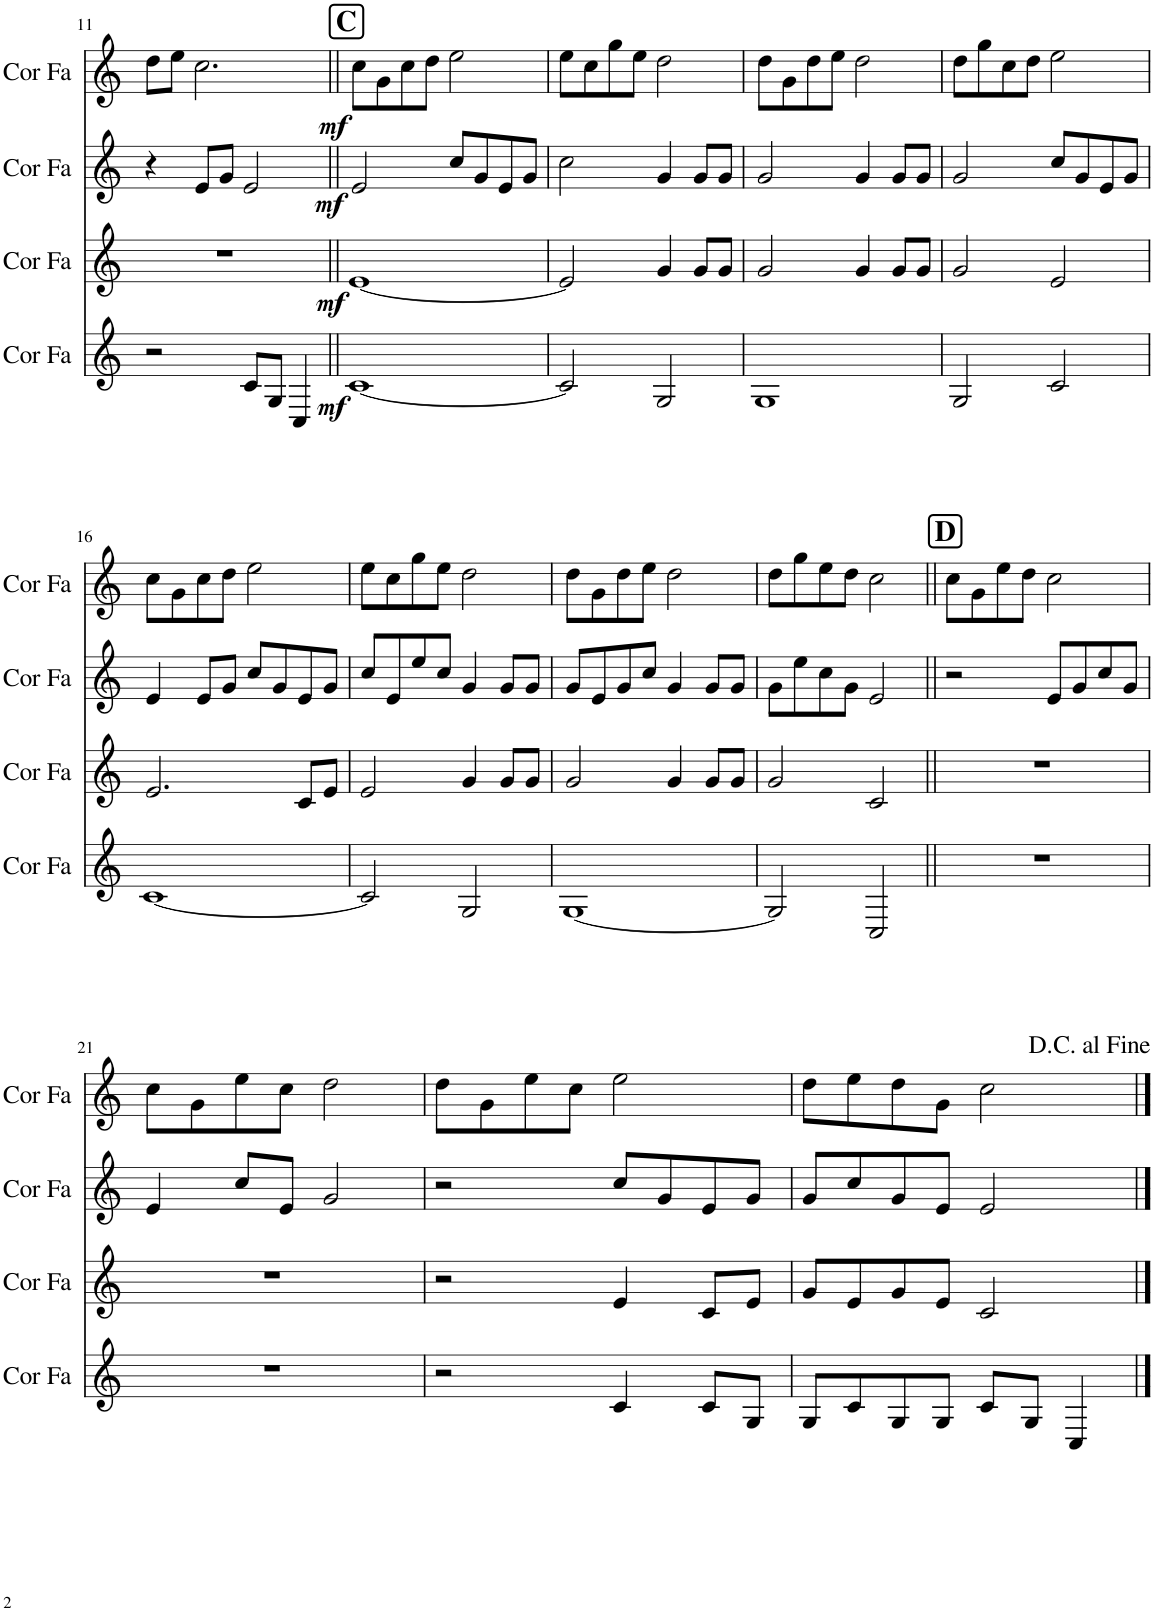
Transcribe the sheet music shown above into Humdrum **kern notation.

**kern	**dynam	**kern	**dynam	**kern	**dynam	**kern	**dynam
*part4	*part4	*part3	*part3	*part2	*part2	*part1	*part1
*staff4	*staff4	*staff3	*staff3	*staff2	*staff2	*staff1	*staff1
*I"Cor en Fa	*	*I"Cor en Fa	*	*I"Cor en Fa	*	*I"Cor en Fa	*
*I'Cor Fa	*	*I'Cor Fa	*	*I'Cor Fa	*	*I'Cor Fa	*
!!LO:PB:g=z
*clefG2	*	*clefG2	*	*clefG2	*	*clefG2	*
*Trd4c7	*	*Trd4c7	*	*Trd4c7	*	*Trd4c7	*
*k[]	*	*k[]	*	*k[]	*	*k[]	*
*M4/4	*	*M4/4	*	*M4/4	*	*M4/4	*
=11	=11	=11	=11	=11	=11	=11	=11
2r	.	1r	.	4r	.	8dd\L	.
.	.	.	.	.	.	8ee\J	.
.	.	.	.	8e/L	.	2.cc\	.
.	.	.	.	8g/J	.	.	.
8c/L	.	.	.	2e/	.	.	.
8G/J	.	.	.	.	.	.	.
4C/	.	.	.	.	.	.	.
!!LO:REH:place=s1:a:B:cj:fs=14:t=C
=12||	=12||	=12||	=12||	=12||	=12||	=12||	=12||
!	!LO:DY:b	!	!LO:DY:b	!	!LO:DY:b	!	!LO:DY:b
[1c	mf	[1e	mf	2e/	mf	8cc\L	mf
.	.	.	.	.	.	8g\	.
.	.	.	.	.	.	8cc\	.
.	.	.	.	.	.	8dd\J	.
.	.	.	.	8cc/L	.	2ee\	.
.	.	.	.	8g/	.	.	.
.	.	.	.	8e/	.	.	.
.	.	.	.	8g/J	.	.	.
=13	=13	=13	=13	=13	=13	=13	=13
2c/]	.	2e/]	.	2cc\	.	8ee\L	.
.	.	.	.	.	.	8cc\	.
.	.	.	.	.	.	8gg\	.
.	.	.	.	.	.	8ee\J	.
2G/	.	4g/	.	4g/	.	2dd\	.
.	.	8g/L	.	8g/L	.	.	.
.	.	8g/J	.	8g/J	.	.	.
=14	=14	=14	=14	=14	=14	=14	=14
1G	.	2g/	.	2g/	.	8dd\L	.
.	.	.	.	.	.	8g\	.
.	.	.	.	.	.	8dd\	.
.	.	.	.	.	.	8ee\J	.
.	.	4g/	.	4g/	.	2dd\	.
.	.	8g/L	.	8g/L	.	.	.
.	.	8g/J	.	8g/J	.	.	.
=15	=15	=15	=15	=15	=15	=15	=15
2G/	.	2g/	.	2g/	.	8dd\L	.
.	.	.	.	.	.	8gg\	.
.	.	.	.	.	.	8cc\	.
.	.	.	.	.	.	8dd\J	.
2c/	.	2e/	.	8cc/L	.	2ee\	.
.	.	.	.	8g/	.	.	.
.	.	.	.	8e/	.	.	.
.	.	.	.	8g/J	.	.	.
!!LO:LB:g=z
=16	=16	=16	=16	=16	=16	=16	=16
*k[]	*	*k[]	*	*k[]	*	*k[]	*
[1c	.	2.e/	.	4e/	.	8cc\L	.
.	.	.	.	.	.	8g\	.
.	.	.	.	8e/L	.	8cc\	.
.	.	.	.	8g/J	.	8dd\J	.
.	.	.	.	8cc/L	.	2ee\	.
.	.	.	.	8g/	.	.	.
.	.	8c/L	.	8e/	.	.	.
.	.	8e/J	.	8g/J	.	.	.
=17	=17	=17	=17	=17	=17	=17	=17
2c/]	.	2e/	.	8cc/L	.	8ee\L	.
.	.	.	.	8e/	.	8cc\	.
.	.	.	.	8ee/	.	8gg\	.
.	.	.	.	8cc/J	.	8ee\J	.
2G/	.	4g/	.	4g/	.	2dd\	.
.	.	8g/L	.	8g/L	.	.	.
.	.	8g/J	.	8g/J	.	.	.
=18	=18	=18	=18	=18	=18	=18	=18
[1G	.	2g/	.	8g/L	.	8dd\L	.
.	.	.	.	8e/	.	8g\	.
.	.	.	.	8g/	.	8dd\	.
.	.	.	.	8cc/J	.	8ee\J	.
.	.	4g/	.	4g/	.	2dd\	.
.	.	8g/L	.	8g/L	.	.	.
.	.	8g/J	.	8g/J	.	.	.
=19	=19	=19	=19	=19	=19	=19	=19
2G/]	.	2g/	.	8g\L	.	8dd\L	.
.	.	.	.	8ee\	.	8gg\	.
.	.	.	.	8cc\	.	8ee\	.
.	.	.	.	8g\J	.	8dd\J	.
2C/	.	2c/	.	2e/	.	2cc\	.
!!LO:REH:place=s1:a:B:cj:fs=14:t=D
=20||	=20||	=20||	=20||	=20||	=20||	=20||	=20||
1r	.	1r	.	2r	.	8cc\L	.
.	.	.	.	.	.	8g\	.
.	.	.	.	.	.	8ee\	.
.	.	.	.	.	.	8dd\J	.
.	.	.	.	8e/L	.	2cc\	.
.	.	.	.	8g/	.	.	.
.	.	.	.	8cc/	.	.	.
.	.	.	.	8g/J	.	.	.
!!LO:LB:g=z
=21	=21	=21	=21	=21	=21	=21	=21
1r	.	1r	.	4e/	.	8cc\L	.
.	.	.	.	.	.	8g\	.
.	.	.	.	8cc/L	.	8ee\	.
.	.	.	.	8e/J	.	8cc\J	.
.	.	.	.	2g/	.	2dd\	.
=22	=22	=22	=22	=22	=22	=22	=22
2r	.	2r	.	2r	.	8dd\L	.
.	.	.	.	.	.	8g\	.
.	.	.	.	.	.	8ee\	.
.	.	.	.	.	.	8cc\J	.
4c/	.	4e/	.	8cc/L	.	2ee\	.
.	.	.	.	8g/	.	.	.
8c/L	.	8c/L	.	8e/	.	.	.
8G/J	.	8e/J	.	8g/J	.	.	.
=23	=23	=23	=23	=23	=23	=23	=23
8G/L	.	8g/L	.	8g/L	.	8dd\L	.
8c/	.	8e/	.	8cc/	.	8ee\	.
8G/	.	8g/	.	8g/	.	8dd\	.
8G/J	.	8e/J	.	8e/J	.	8g\J	.
8c/L	.	2c/	.	2e/	.	2cc\	.
8G/J	.	.	.	.	.	.	.
4C/	.	.	.	.	.	.	.
==	==	==	==	==	==	==	==
*-	*-	*-	*-	*-	*-	*-	*-
